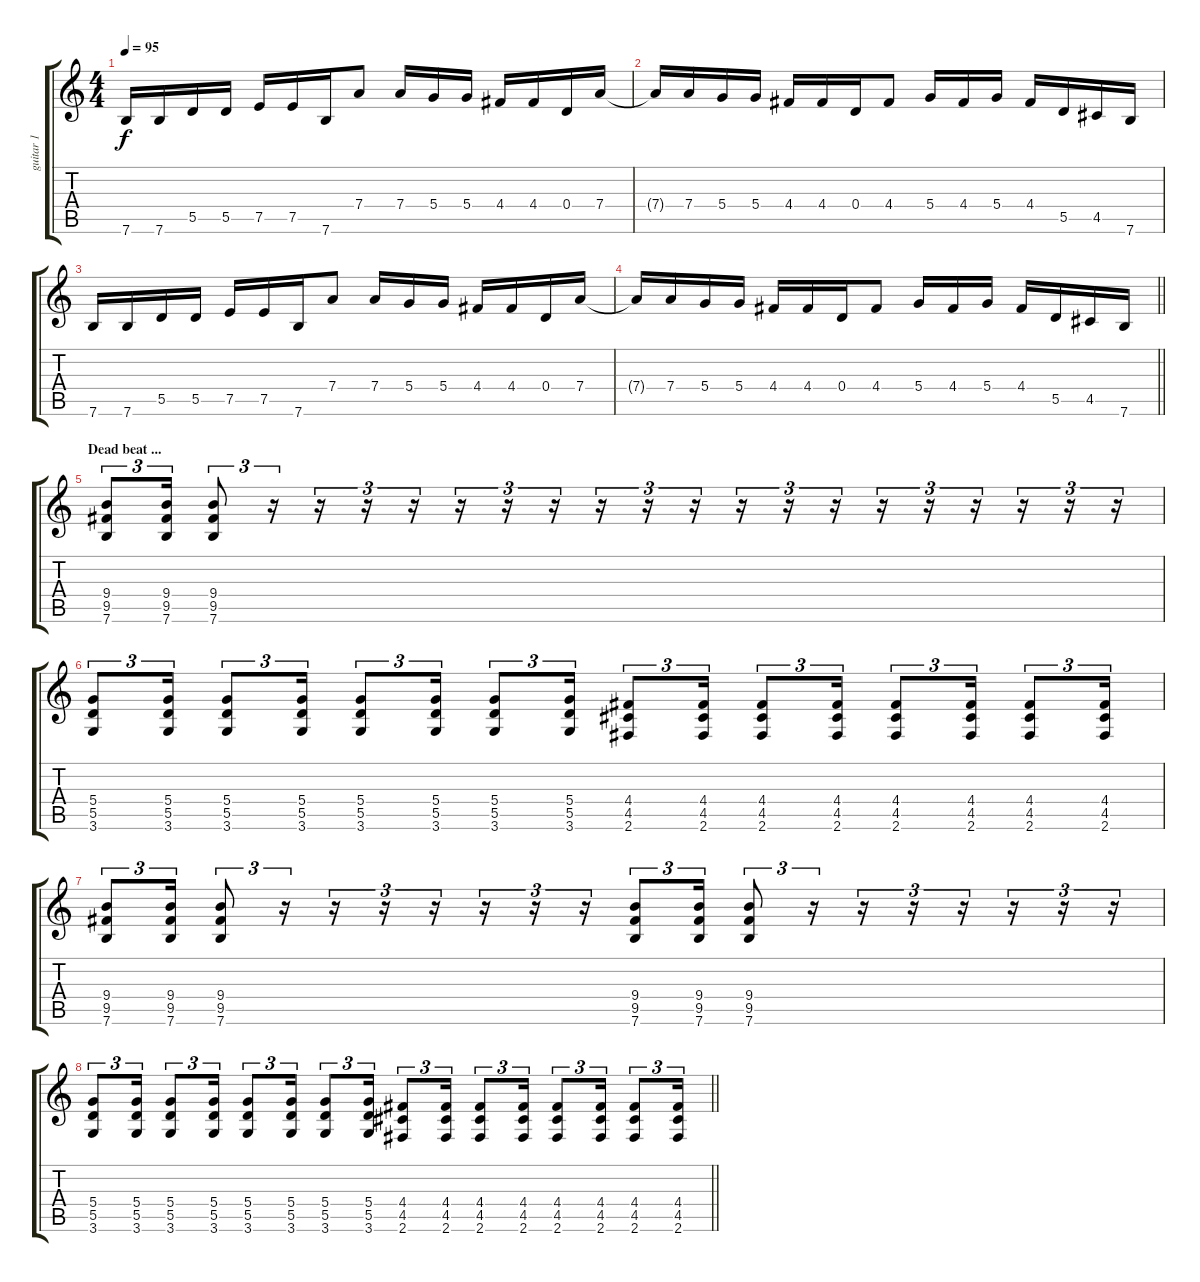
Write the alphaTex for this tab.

\track ("guitar 1" "guitar 1") {instrument acousticguitarsteel}
\staff {score tabs}
\tuning (E4 B3 G3 D3 A2 E2) {hide}
\ts (4 4)
\tempo 95
\clef g2
\ks c
7.6.16{dy f} 7.6.16 5.5.16 5.5.16 7.5.16 7.5.16 7.6.16 7.4.8 7.4.16 5.4.16 5.4.16 4.4.16 4.4.16 0.4.16 7.4.16 |
7.4{t}.16 7.4.16 5.4.16 5.4.16 4.4.16 4.4.16 0.4.16 4.4.8 5.4.16 4.4.16 5.4.16 4.4.16 5.5.16 4.5.16 7.6.16 |
7.6.16 7.6.16 5.5.16 5.5.16 7.5.16 7.5.16 7.6.16 7.4.8 7.4.16 5.4.16 5.4.16 4.4.16 4.4.16 0.4.16 7.4.16 |
\barLineRight lightlight
7.4{t}.16 7.4.16 5.4.16 5.4.16 4.4.16 4.4.16 0.4.16 4.4.8 5.4.16 4.4.16 5.4.16 4.4.16 5.5.16 4.5.16 7.6.16 |
\section ("" "Dead beat ...")
(9.4 9.5 7.6).8{tu (3 2)} (9.4 9.5 7.6).16{tu (3 2)} (9.4 9.5 7.6).8{tu (3 2)} r.16{tu (3 2)} r.16{tu (3 2)} r.16{tu (3 2)} r.16{tu (3 2)} r.16{tu (3 2)} r.16{tu (3 2)} r.16{tu (3 2)} r.16{tu (3 2)} r.16{tu (3 2)} r.16{tu (3 2)} r.16{tu (3 2)} r.16{tu (3 2)} r.16{tu (3 2)} r.16{tu (3 2)} r.16{tu (3 2)} r.16{tu (3 2)} r.16{tu (3 2)} r.16{tu (3 2)} r.16{tu (3 2)} |
(5.4 5.5 3.6).8{tu (3 2)} (5.4 5.5 3.6).16{tu (3 2)} (5.4 5.5 3.6).8{tu (3 2)} (5.4 5.5 3.6).16{tu (3 2)} (5.4 5.5 3.6).8{tu (3 2)} (5.4 5.5 3.6).16{tu (3 2)} (5.4 5.5 3.6).8{tu (3 2)} (5.4 5.5 3.6).16{tu (3 2)} (4.4 4.5 2.6).8{tu (3 2)} (4.4 4.5 2.6).16{tu (3 2)} (4.4 4.5 2.6).8{tu (3 2)} (4.4 4.5 2.6).16{tu (3 2)} (4.4 4.5 2.6).8{tu (3 2)} (4.4 4.5 2.6).16{tu (3 2)} (4.4 4.5 2.6).8{tu (3 2)} (4.4 4.5 2.6).16{tu (3 2)} |
(9.4 9.5 7.6).8{tu (3 2)} (9.4 9.5 7.6).16{tu (3 2)} (9.4 9.5 7.6).8{tu (3 2)} r.16{tu (3 2)} r.16{tu (3 2)} r.16{tu (3 2)} r.16{tu (3 2)} r.16{tu (3 2)} r.16{tu (3 2)} r.16{tu (3 2)} (9.4 9.5 7.6).8{tu (3 2)} (9.4 9.5 7.6).16{tu (3 2)} (9.4 9.5 7.6).8{tu (3 2)} r.16{tu (3 2)} r.16{tu (3 2)} r.16{tu (3 2)} r.16{tu (3 2)} r.16{tu (3 2)} r.16{tu (3 2)} r.16{tu (3 2)} |
\barLineRight lightlight
(5.4 5.5 3.6).8{tu (3 2)} (5.4 5.5 3.6).16{tu (3 2)} (5.4 5.5 3.6).8{tu (3 2)} (5.4 5.5 3.6).16{tu (3 2)} (5.4 5.5 3.6).8{tu (3 2)} (5.4 5.5 3.6).16{tu (3 2)} (5.4 5.5 3.6).8{tu (3 2)} (5.4 5.5 3.6).16{tu (3 2)} (4.4 4.5 2.6).8{tu (3 2)} (4.4 4.5 2.6).16{tu (3 2)} (4.4 4.5 2.6).8{tu (3 2)} (4.4 4.5 2.6).16{tu (3 2)} (4.4 4.5 2.6).8{tu (3 2)} (4.4 4.5 2.6).16{tu (3 2)} (4.4 4.5 2.6).8{tu (3 2)} (4.4 4.5 2.6).16{tu (3 2)}
